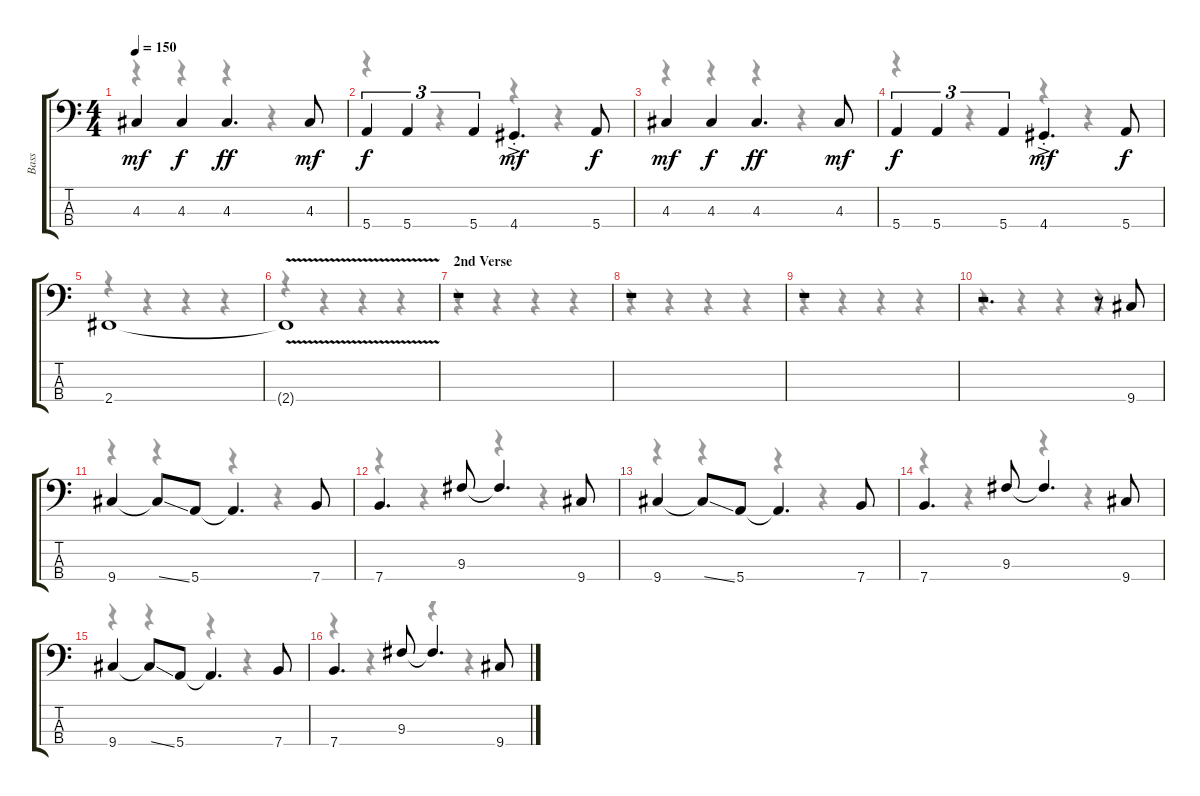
\track ("Bass" "Bass") {instrument fretlessbass}
\staff {score tabs}
\tuning (G2 D2 A1 E1) {hide}
\voice
\ts (4 4)
\tempo 150
\clef f4
\ks c
4.3.4{dy mf} 4.3.4{dy f} 4.3.4{d dy ff} 4.3.8{dy mf} |
5.4.4{tu (3 2) dy f} 5.4.4{tu (3 2)} 5.4.4{tu (3 2)} 4.4{ac st}.4{d dy mf} 5.4.8{dy f} |
4.3.4{dy mf} 4.3.4{dy f} 4.3.4{d dy ff} 4.3.8{dy mf} |
5.4.4{tu (3 2) dy f} 5.4.4{tu (3 2)} 5.4.4{tu (3 2)} 4.4{ac st}.4{d dy mf} 5.4.8{dy f} |
2.4.1 |
2.4{v t}.1 |
\section ("" "2nd Verse")
r.1 |
r.1 |
r.1 |
r.2{d} r.8 9.4.8 |
9.4.4 9.4{ss t}.8 5.4.8 5.4{t}.4{d} 7.4.8 |
7.4.4{d} 9.3.8 9.3{t}.4{d} 9.4.8 |
9.4.4 9.4{ss t}.8 5.4.8 5.4{t}.4{d} 7.4.8 |
7.4.4{d} 9.3.8 9.3{t}.4{d} 9.4.8 |
9.4.4 9.4{ss t}.8 5.4.8 5.4{t}.4{d} 7.4.8 |
7.4.4{d} 9.3.8 9.3{t}.4{d} 9.4.8
\voice
\clef f4
\ottava regular
\simile none
\ks c
r.4{dy f} r.4 r.4 r.4 |
r.4 r.4 r.4 r.4 |
r.4 r.4 r.4 r.4 |
r.4 r.4 r.4 r.4 |
r.4 r.4 r.4 r.4 |
r.4 r.4 r.4 r.4 |
r.4 r.4 r.4 r.4 |
r.4 r.4 r.4 r.4 |
r.4 r.4 r.4 r.4 |
r.4 r.4 r.4 r.4 |
r.4 r.4 r.4 r.4 |
r.4 r.4 r.4 r.4 |
r.4 r.4 r.4 r.4 |
r.4 r.4 r.4 r.4 |
r.4 r.4 r.4 r.4 |
r.4 r.4 r.4 r.4
